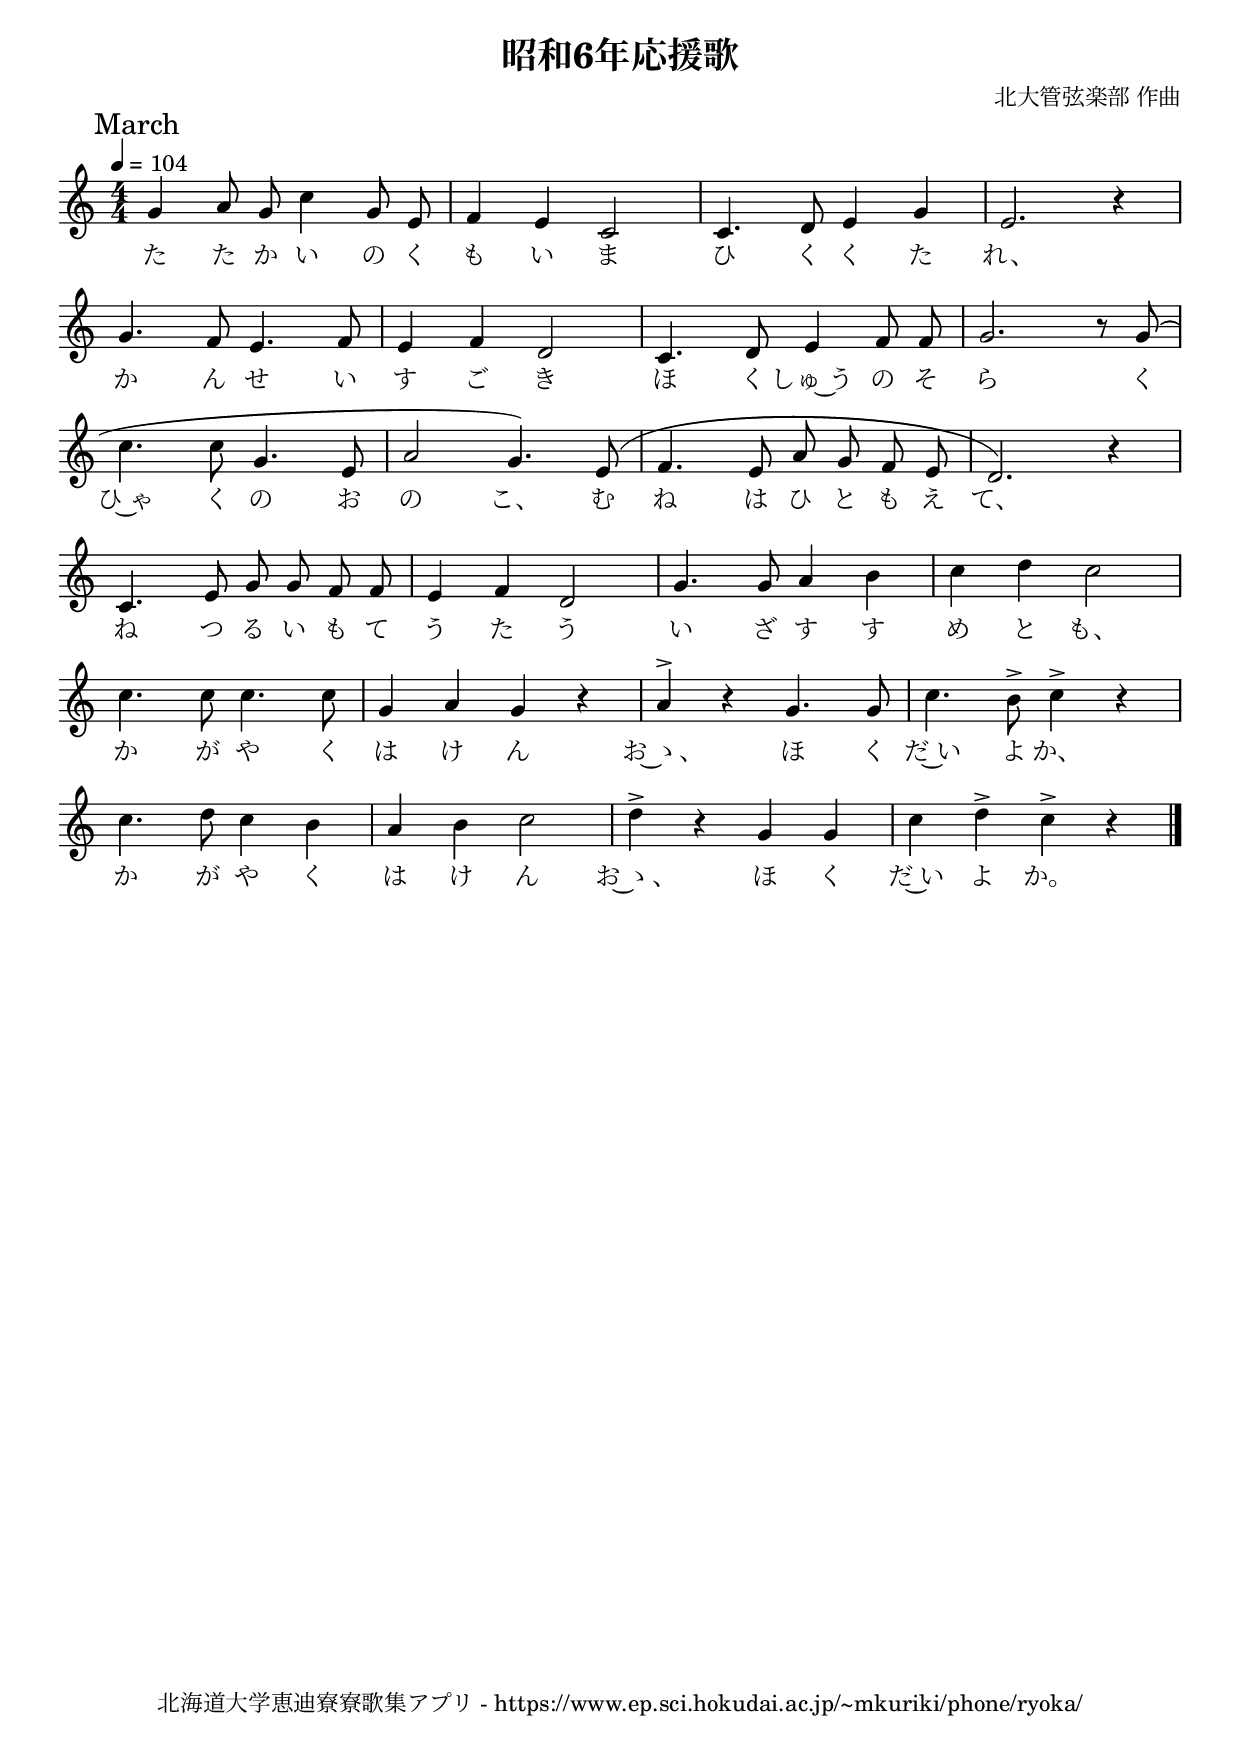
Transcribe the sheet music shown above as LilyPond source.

\version "2.18.2"

\paper {indent = 0}

\header {
  title = "昭和6年応援歌"
  subtitle = ""
  composer = "北大管弦楽部 作曲"
  poet = ""
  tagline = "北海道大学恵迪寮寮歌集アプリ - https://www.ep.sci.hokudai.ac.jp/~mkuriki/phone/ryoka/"
}

melody = \relative c''{
  \tempo 4 = 104
  \autoBeamOff
  \numericTimeSignature
  \override BreathingSign.text = \markup { \musicglyph #"scripts.upedaltoe" } % ブレスの記号指定
  \key c \major
  \time 4/4
  \set melismaBusyProperties = #'()
  \mark \markup "March"
  g4 a8 g8 c4 g8 e8 |
  f4 e4 c2 |
  c4. d8 e4 g4 |
  e2. r4 | \break
  g4. f8 e4. f8 |
  e4 f4 d2 |
  c4. d8 e4 f8 f8 |
  g2. r8 g8 ( | \break
  c4. c8 g4. e8 |
  a2 g4. ) e8 ^( |
  f4. e8 a8 g8 f8 e8 |
  d2. ) r4 | \break
  c4. e8 g8 g8 f8 f8 |
  e4 f4 d2 |
  g4. g8 a4 b4 |
  c4 d4 c2 | \break
  c4. c8 c4. c8 |
  g4 a4 g4 r4 |
  a4 ^> r4 g4. g8 |
  c4. b8 ^> c4 ^> r4 | \break
  c4. d8 c4 b4 |
  a4 b4 c2 |
  d4 ^> r4 g,4 g4 |
  c4 d4 ^> c4 ^> r4
  \bar "|."
}

text = \lyricmode {
  た た か い の く も い ま ひ く く た れ、
  か ん せ い す ご き ほ く しゅ~う の そ ら く
  ひ~ゃ く の お の こ、 む ね は ひ と も え て、
  ね つ る い も て う た う い ざ す す め と も、
  か が や く は け ん お~ゝ、 ほ く だ~い よ か、
  か が や く は け ん お~ゝ、 ほ く だ~い よ か。
}

\score {
  <<
    % ギターコード
    %{
    \new ChordNames \with {midiInstrument = #"acoustic guitar (nylon)"}{
      \set chordChanges = ##t
      \harmony
    }
    %}
    
    % メロディーライン
    \new Voice = "one"{\melody}
    % 歌詞
    \new Lyrics \lyricsto "one" \text
    % 太鼓
    % \new DrumStaff \with{
    %   \remove "Time_signature_engraver"
    %   drumStyleTable = #percussion-style
    %   \override StaffSymbol.line-count = #1
    %   \hide Stem
    % }
    % \drum
  >>
  
\midi {}
\layout {
  \context {
    \Score
    \remove "Bar_number_engraver"
  }
}

}


